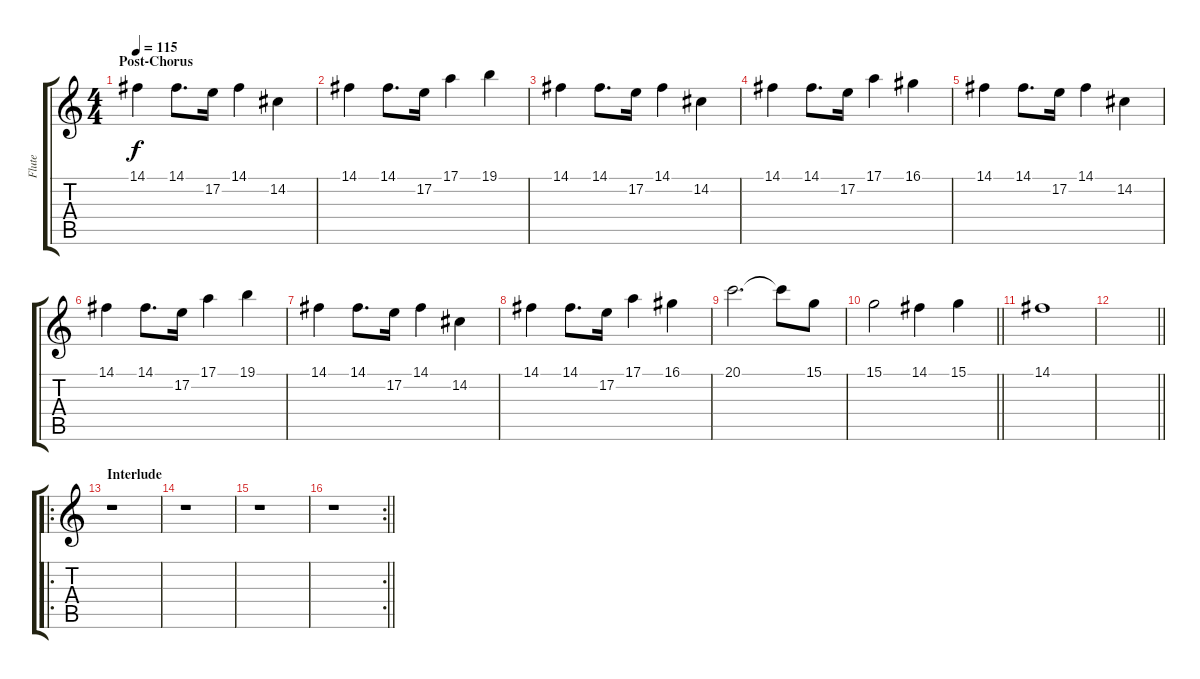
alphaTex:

\track ("Flute" "Flute") {instrument panflute}
\staff {score tabs}
\tuning (E4 B3 G3 D3 A2 E2) {hide}
\ts (4 4)
\section ("" "Post-Chorus")
\tempo 115
\clef g2
\ks c
14.1.4{dy f} 14.1.8{d} 17.2.16 14.1.4 14.2.4 |
14.1.4 14.1.8{d} 17.2.16 17.1.4 19.1.4 |
14.1.4 14.1.8{d} 17.2.16 14.1.4 14.2.4 |
14.1.4 14.1.8{d} 17.2.16 17.1.4 16.1.4 |
14.1.4 14.1.8{d} 17.2.16 14.1.4 14.2.4 |
14.1.4 14.1.8{d} 17.2.16 17.1.4 19.1.4 |
14.1.4 14.1.8{d} 17.2.16 14.1.4 14.2.4 |
14.1.4 14.1.8{d} 17.2.16 17.1.4 16.1.4 |
20.1.2{d} 20.1{t}.8 15.1.8 |
\barLineRight lightlight
15.1.2 14.1.4 15.1.4 |
14.1.1 |
\barLineRight lightlight
|
\ro
\section ("" "Interlude")
r.1 |
r.1 |
r.1 |
\rc 2
\barLineRight lightlight
r.1
